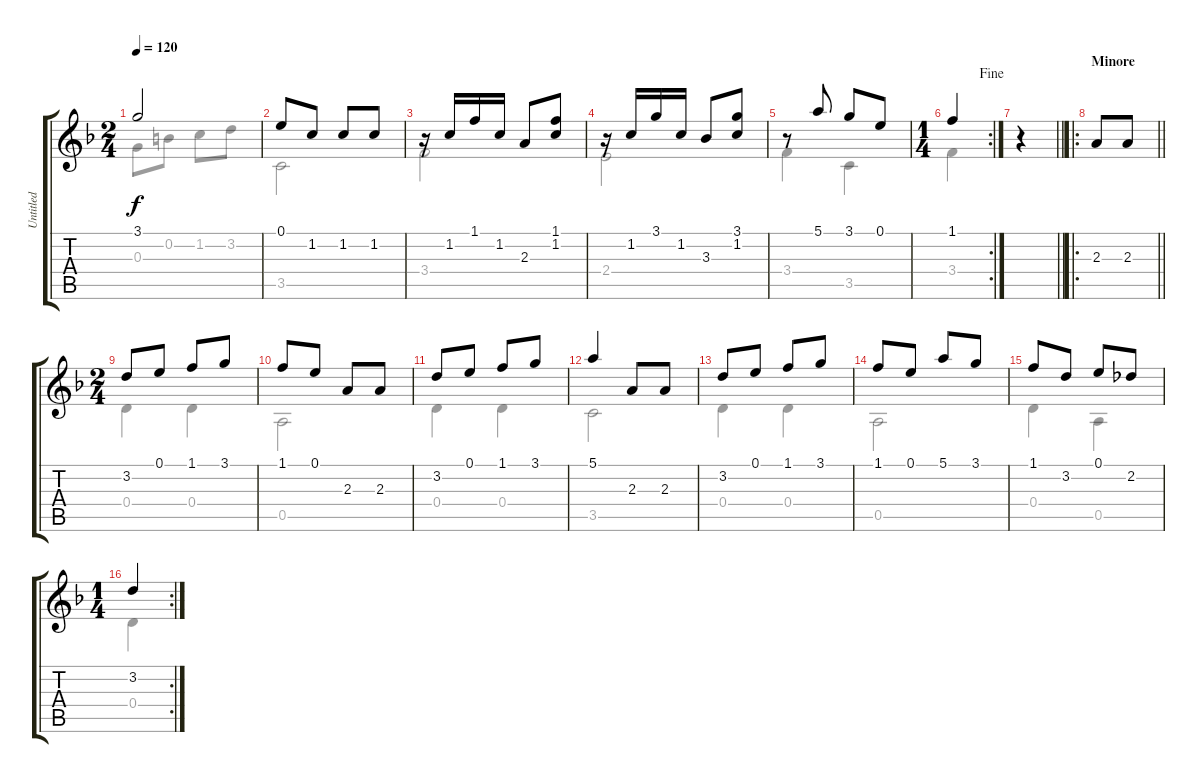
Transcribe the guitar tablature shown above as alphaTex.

\track ("Untitled" "Untitled") {instrument acousticguitarnylon}
\staff {score tabs}
\tuning (E4 B3 G3 D3 A2 E2) {hide}
\voice
\ts (2 4)
\tempo 120
\clef g2
\ks f
3.1.2{dy f} |
0.1.8 1.2.8 1.2.8 1.2.8 |
r.16 1.2.16 1.1.16 1.2.16 2.3.8 (1.1 1.2).8 |
r.16 1.2.16 3.1.16 1.2.16 3.3.8 (3.1 1.2).8 |
r.8 5.1.8 3.1.8 0.1.8 |
\rc 2
\ts (1 4)
\jump fine
1.1.4 |
\barLineRight lightlight
r.4 |
\ro
\section ("" "Minore")
\barLineRight lightlight
2.3.8 2.3.8 |
\ts (2 4)
3.2.8 0.1.8 1.1.8 3.1.8 |
1.1.8 0.1.8 2.3.8 2.3.8 |
3.2.8 0.1.8 1.1.8 3.1.8 |
5.1.4 2.3.8 2.3.8 |
3.2.8 0.1.8 1.1.8 3.1.8 |
1.1.8 0.1.8 5.1.8 3.1.8 |
1.1.8 3.2.8 0.1.8 2.2.8 |
\rc 2
\ts (1 4)
3.2.4
\voice
\clef g2
\ottava regular
\simile none
\ks f
0.3.8{dy f} 0.2.8 1.2.8 3.2.8 |
3.5.2 |
3.4.2 |
2.4.2 |
3.4.4 3.5.4 |
3.4.4 |
\barLineRight lightlight
|
\barLineRight lightlight
|
0.4.4 0.4.4 |
0.5.2 |
0.4.4 0.4.4 |
3.5.2 |
0.4.4 0.4.4 |
0.5.2 |
0.4.4 0.5.4 |
0.4.4
